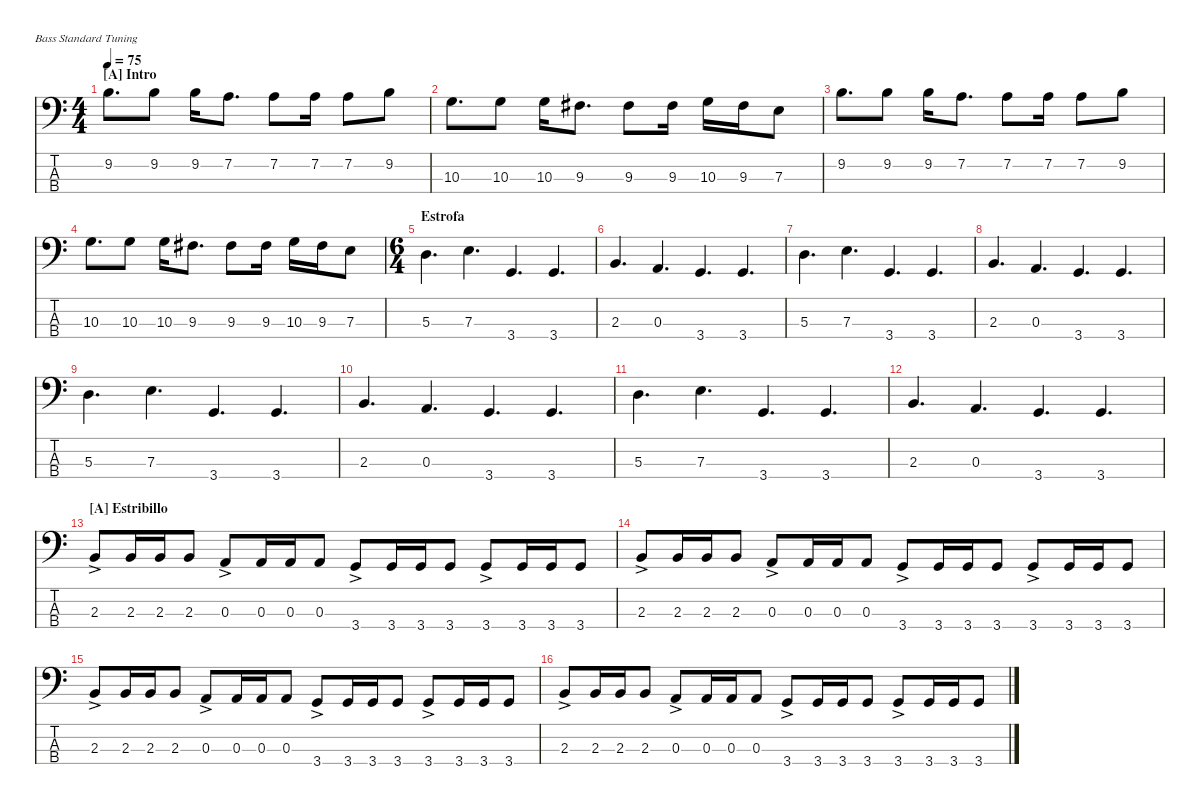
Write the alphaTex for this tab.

\defaultSystemsLayout 4
\hideDynamics
\bracketExtendMode nobrackets
\singleTrackTrackNamePolicy hidden
\multiTrackTrackNamePolicy hidden
\otherSystemsTrackNameOrientation horizontal
\track ("Bass" "E-Bass") {mute instrument electricbassfinger}
\staff {score tabs}
\tuning (G2 D2 A1 E1)
\ts (4 4)
\section ("A" "Intro")
\tempo 75
\clef f4
\scale
0.386139
\ks c
9.2.8{d dy mf instrument electricbassfinger beam Down} 9.2.8{beam Down} 9.2.16{beam Down} 7.2.8{d beam Down} 7.2.8{beam Down} 7.2.16{beam Down} 7.2.8{beam Down} 9.2.8{beam Down} |
\scale
0.20462 10.3.8{d beam Down} 10.3.8{beam Down} 10.3.16{beam Down} 9.3{acc #}.8{d beam Down} 9.3{acc #}.8{beam Down} 9.3{acc #}.16{beam Down} 10.3.16{beam Down} 9.3{acc #}.16{beam Down} 7.3.8{beam Down} |
\scale
0.20462 9.2.8{d beam Down} 9.2.8{beam Down} 9.2.16{beam Down} 7.2.8{d beam Down} 7.2.8{beam Down} 7.2.16{beam Down} 7.2.8{beam Down} 9.2.8{beam Down} |
\scale
0.20462 10.3.8{d beam Down} 10.3.8{beam Down} 10.3.16{beam Down} 9.3{acc #}.8{d beam Down} 9.3{acc #}.8{beam Down} 9.3{acc #}.16{beam Down} 10.3.16{beam Down} 9.3{acc #}.16{beam Down} 7.3.8{beam Down} |
\ts (6 4)
\beaming (8 3 3 3 3)
\section ("" "Estrofa")
5.3.4{d dy f beam Down} 7.3.4{d beam Down} 3.4.4{d beam Up} 3.4.4{d beam Up} |
2.3.4{d beam Up} 0.3.4{d beam Up} 3.4.4{d beam Up} 3.4.4{d beam Up} |
5.3.4{d beam Down} 7.3.4{d beam Down} 3.4.4{d beam Up} 3.4.4{d beam Up} |
2.3.4{d beam Up} 0.3.4{d beam Up} 3.4.4{d beam Up} 3.4.4{d beam Up} |
5.3.4{d beam Down} 7.3.4{d beam Down} 3.4.4{d beam Up} 3.4.4{d beam Up} |
2.3.4{d beam Up} 0.3.4{d beam Up} 3.4.4{d beam Up} 3.4.4{d beam Up} |
5.3.4{d beam Down} 7.3.4{d beam Down} 3.4.4{d beam Up} 3.4.4{d beam Up} |
2.3.4{d beam Up} 0.3.4{d beam Up} 3.4.4{d beam Up} 3.4.4{d beam Up} |
\section ("A" "Estribillo")
2.3{ac}.8{beam Up} 2.3.16{beam Up} 2.3.16{beam Up} 2.3.8{beam Up} 0.3{ac}.8{beam Up} 0.3.16{beam Up} 0.3.16{beam Up} 0.3.8{beam Up} 3.4{ac}.8{beam Up} 3.4.16{beam Up} 3.4.16{beam Up} 3.4.8{beam Up} 3.4{ac}.8{beam Up} 3.4.16{beam Up} 3.4.16{beam Up} 3.4.8{beam Up} |
2.3{ac}.8{beam Up} 2.3.16{beam Up} 2.3.16{beam Up} 2.3.8{beam Up} 0.3{ac}.8{beam Up} 0.3.16{beam Up} 0.3.16{beam Up} 0.3.8{beam Up} 3.4{ac}.8{beam Up} 3.4.16{beam Up} 3.4.16{beam Up} 3.4.8{beam Up} 3.4{ac}.8{beam Up} 3.4.16{beam Up} 3.4.16{beam Up} 3.4.8{beam Up} |
2.3{ac}.8{beam Up} 2.3.16{beam Up} 2.3.16{beam Up} 2.3.8{beam Up} 0.3{ac}.8{beam Up} 0.3.16{beam Up} 0.3.16{beam Up} 0.3.8{beam Up} 3.4{ac}.8{beam Up} 3.4.16{beam Up} 3.4.16{beam Up} 3.4.8{beam Up} 3.4{ac}.8{beam Up} 3.4.16{beam Up} 3.4.16{beam Up} 3.4.8{beam Up} |
2.3{ac}.8{beam Up} 2.3.16{beam Up} 2.3.16{beam Up} 2.3.8{beam Up} 0.3{ac}.8{beam Up} 0.3.16{beam Up} 0.3.16{beam Up} 0.3.8{beam Up} 3.4{ac}.8{beam Up} 3.4.16{beam Up} 3.4.16{beam Up} 3.4.8{beam Up} 3.4{ac}.8{beam Up} 3.4.16{beam Up} 3.4.16{beam Up} 3.4.8{beam Up}
